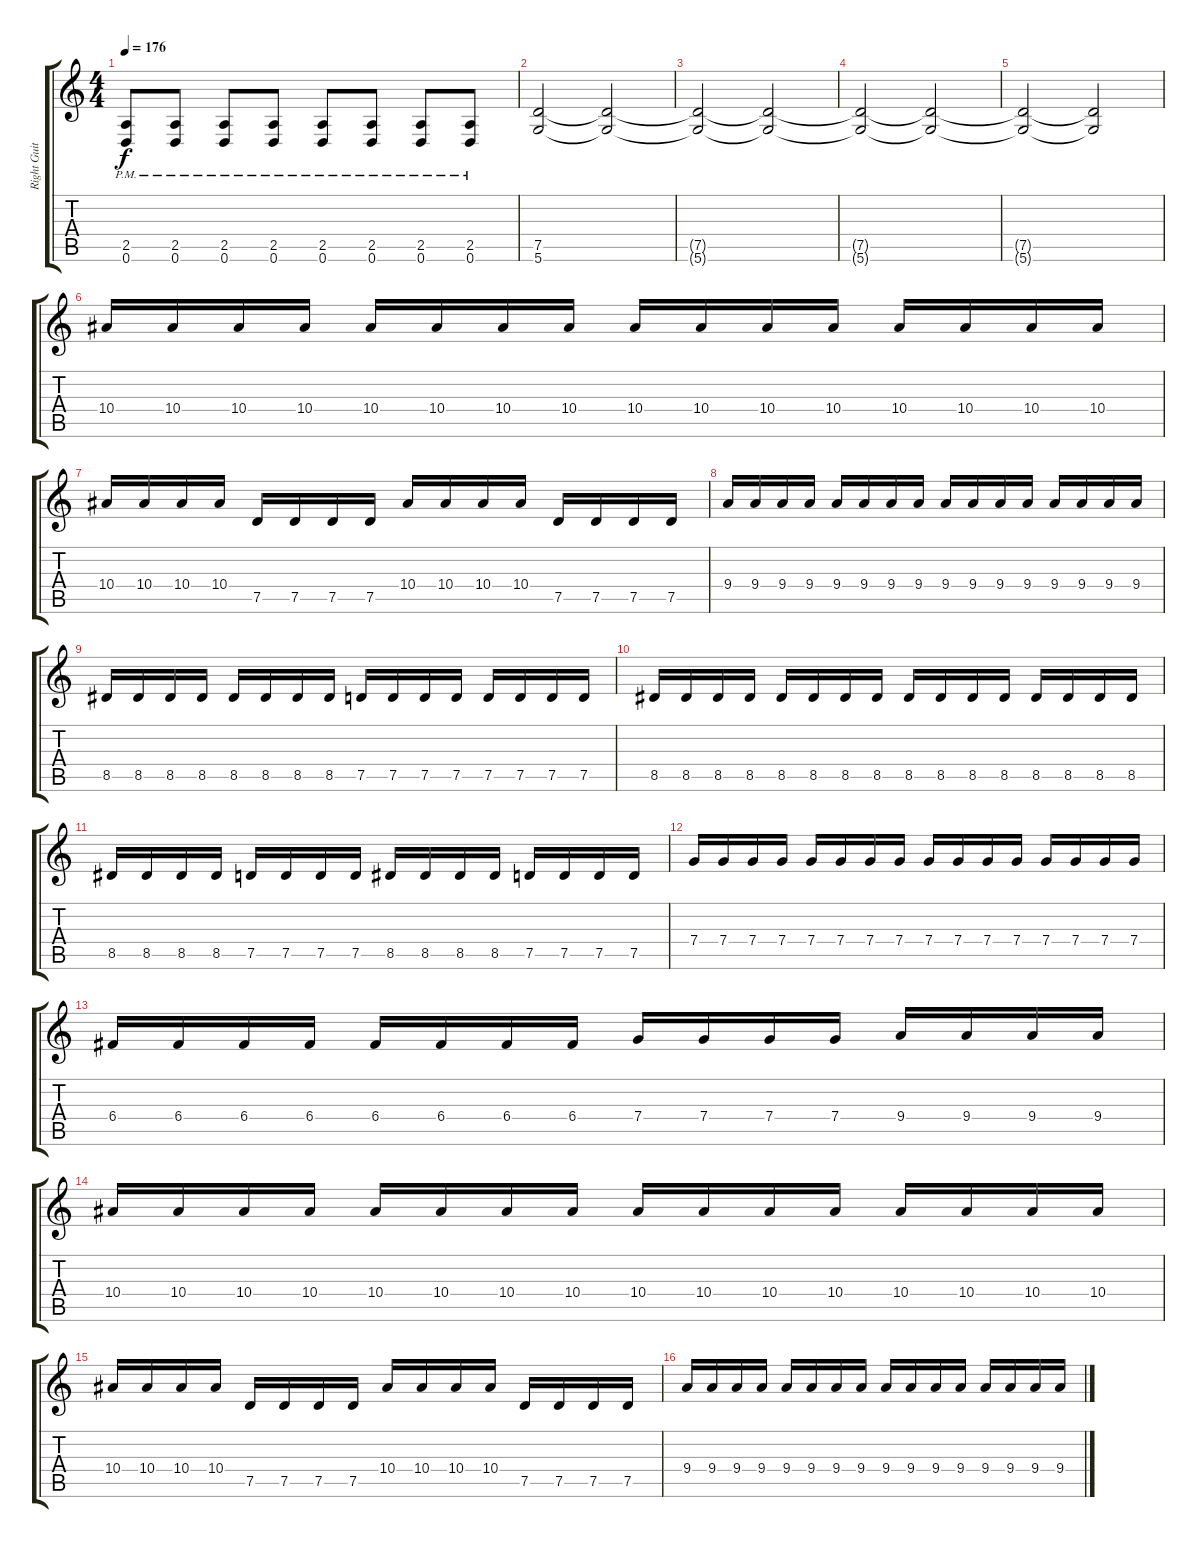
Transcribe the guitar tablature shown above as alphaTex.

\track ("Right Guitar" "Right Guit") {instrument distortionguitar}
\staff {score tabs}
\tuning (D4 A3 F3 C3 G2 D2) {hide}
\ts (4 4)
\tempo 176
\clef g2
\ks c
(2.5{pm} 0.6{pm}).8{dy f} (2.5{pm} 0.6{pm}).8 (2.5{pm} 0.6{pm}).8 (2.5{pm} 0.6{pm}).8 (2.5{pm} 0.6{pm}).8 (2.5{pm} 0.6{pm}).8 (2.5{pm} 0.6{pm}).8 (2.5{pm} 0.6{pm}).8 |
(7.5 5.6).2 (7.5{t} 5.6{t}).2 |
(7.5{t} 5.6{t}).2 (7.5{t} 5.6{t}).2 |
(7.5{t} 5.6{t}).2 (7.5{t} 5.6{t}).2 |
(7.5{t} 5.6{t}).2 (7.5{t} 5.6{t}).2 |
10.4.16 10.4.16 10.4.16 10.4.16 10.4.16 10.4.16 10.4.16 10.4.16 10.4.16 10.4.16 10.4.16 10.4.16 10.4.16 10.4.16 10.4.16 10.4.16 |
10.4.16 10.4.16 10.4.16 10.4.16 7.5.16 7.5.16 7.5.16 7.5.16 10.4.16 10.4.16 10.4.16 10.4.16 7.5.16 7.5.16 7.5.16 7.5.16 |
9.4.16 9.4.16 9.4.16 9.4.16 9.4.16 9.4.16 9.4.16 9.4.16 9.4.16 9.4.16 9.4.16 9.4.16 9.4.16 9.4.16 9.4.16 9.4.16 |
8.5.16 8.5.16 8.5.16 8.5.16 8.5.16 8.5.16 8.5.16 8.5.16 7.5.16 7.5.16 7.5.16 7.5.16 7.5.16 7.5.16 7.5.16 7.5.16 |
8.5.16 8.5.16 8.5.16 8.5.16 8.5.16 8.5.16 8.5.16 8.5.16 8.5.16 8.5.16 8.5.16 8.5.16 8.5.16 8.5.16 8.5.16 8.5.16 |
8.5.16 8.5.16 8.5.16 8.5.16 7.5.16 7.5.16 7.5.16 7.5.16 8.5.16 8.5.16 8.5.16 8.5.16 7.5.16 7.5.16 7.5.16 7.5.16 |
7.4.16 7.4.16 7.4.16 7.4.16 7.4.16 7.4.16 7.4.16 7.4.16 7.4.16 7.4.16 7.4.16 7.4.16 7.4.16 7.4.16 7.4.16 7.4.16 |
6.4.16 6.4.16 6.4.16 6.4.16 6.4.16 6.4.16 6.4.16 6.4.16 7.4.16 7.4.16 7.4.16 7.4.16 9.4.16 9.4.16 9.4.16 9.4.16 |
10.4.16 10.4.16 10.4.16 10.4.16 10.4.16 10.4.16 10.4.16 10.4.16 10.4.16 10.4.16 10.4.16 10.4.16 10.4.16 10.4.16 10.4.16 10.4.16 |
10.4.16 10.4.16 10.4.16 10.4.16 7.5.16 7.5.16 7.5.16 7.5.16 10.4.16 10.4.16 10.4.16 10.4.16 7.5.16 7.5.16 7.5.16 7.5.16 |
9.4.16 9.4.16 9.4.16 9.4.16 9.4.16 9.4.16 9.4.16 9.4.16 9.4.16 9.4.16 9.4.16 9.4.16 9.4.16 9.4.16 9.4.16 9.4.16
